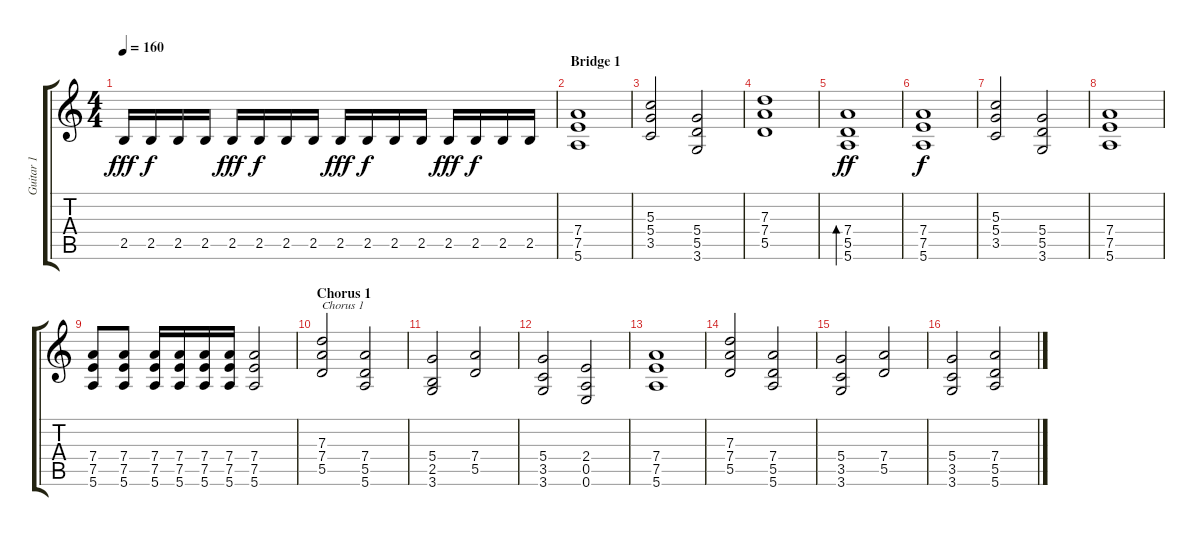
\track ("Guitar 1" "Guitar 1") {instrument distortionguitar}
\staff {score tabs}
\tuning (E4 B3 G3 D3 A2 E2) {hide}
\ts (4 4)
\tempo 160
\clef g2
\ks c
2.5.16{dy fff} 2.5.16{dy f} 2.5.16 2.5.16 2.5.16{dy fff} 2.5.16{dy f} 2.5.16 2.5.16 2.5.16{dy fff} 2.5.16{dy f} 2.5.16 2.5.16 2.5.16{dy fff} 2.5.16{dy f} 2.5.16 2.5.16 |
\section ("" "Bridge 1")
(7.4 7.5 5.6).1 |
(5.3 5.4 3.5).2 (5.4 5.5 3.6).2 |
(7.3 7.4 5.5).1 |
(7.4 5.5 5.6).1{bd 480 dy ff} |
(7.4 7.5 5.6).1{dy f} |
(5.3 5.4 3.5).2 (5.4 5.5 3.6).2 |
(7.4 7.5 5.6).1 |
(7.4 7.5 5.6).8 (7.4 7.5 5.6).8 (7.4 7.5 5.6).16 (7.4 7.5 5.6).16 (7.4 7.5 5.6).16 (7.4 7.5 5.6).16 (7.4 7.5 5.6).2 |
\section ("" "Chorus 1")
(7.3 7.4 5.5).2{txt "Chorus 1"} (7.4 5.5 5.6).2 |
(5.4 2.5 3.6).2 (7.4 5.5).2 |
(5.4 3.5 3.6).2 (2.4 0.5 0.6).2 |
(7.4 7.5 5.6).1 |
(7.3 7.4 5.5).2 (7.4 5.5 5.6).2 |
(5.4 3.5 3.6).2 (7.4 5.5).2 |
(5.4 3.5 3.6).2 (7.4 5.5 5.6).2
